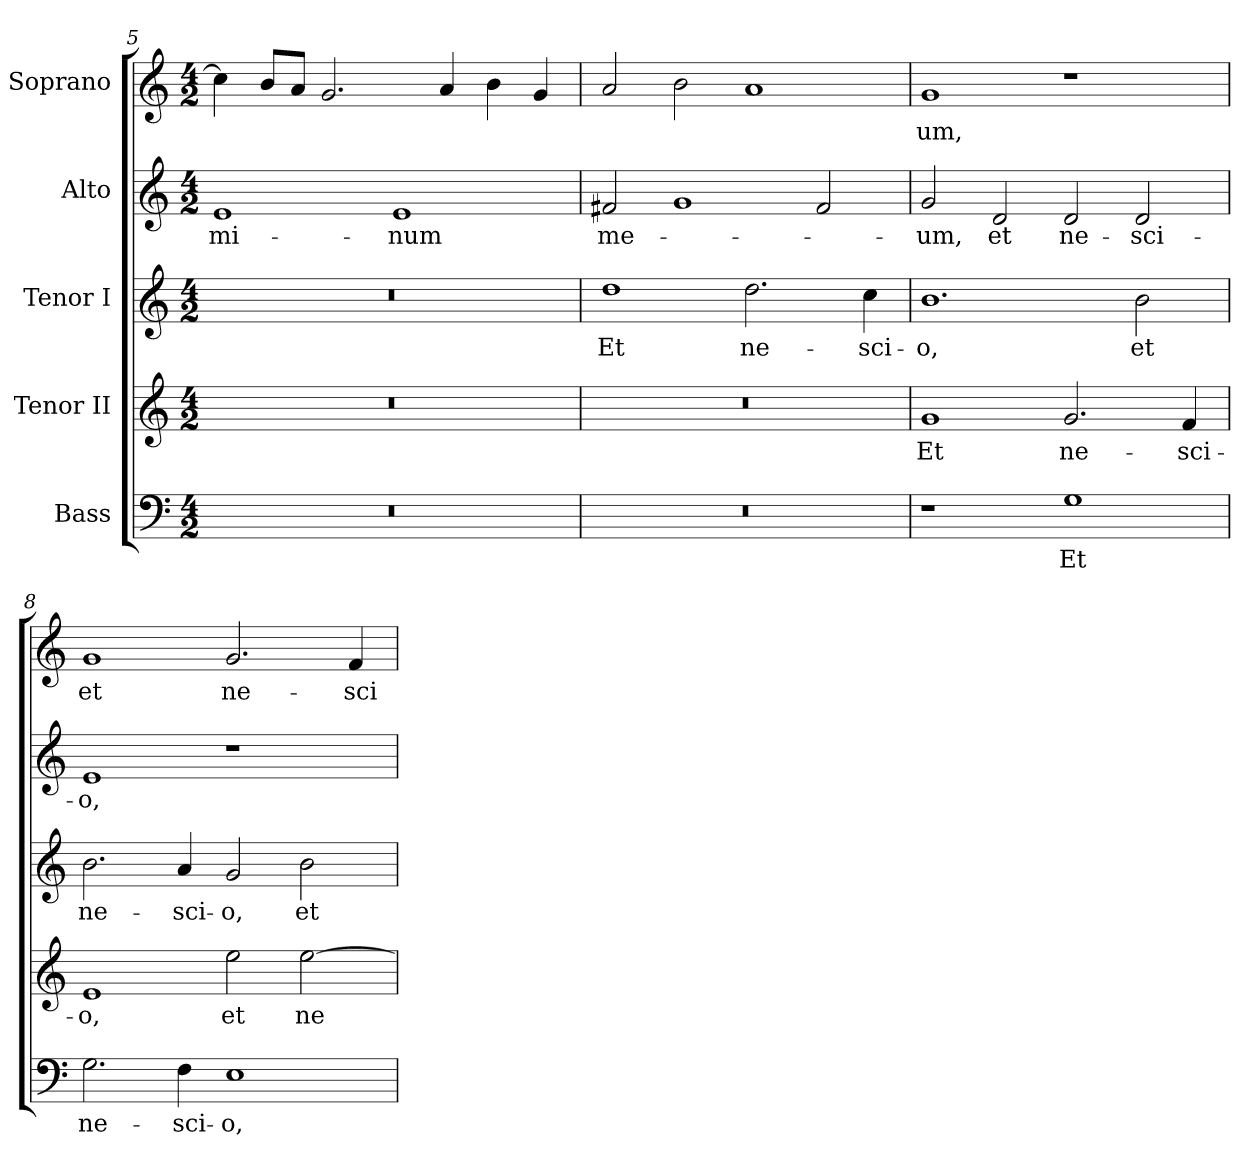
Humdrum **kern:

**kern	**text	**kern	**text	**kern	**text	**kern	**text	**kern	**text
*part5	*part5	*part4	*part4	*part3	*part3	*part2	*part2	*part1	*part1
*staff5	*staff5	*staff4	*staff4	*staff3	*staff3	*staff2	*staff2	*staff1	*staff1
*I"Bass	*	*I"Tenor II	*	*I"Tenor I	*	*I"Alto	*	*I"Soprano	*
*clefF4	*	*clefG2	*	*clefG2	*	*clefG2	*	*clefG2	*
*	*	*ITrd7c12	*	*ITrd7c12	*	*	*	*	*
*k[]	*	*k[]	*	*k[]	*	*k[]	*	*k[]	*
*C:	*	*C:	*	*C:	*	*C:	*	*C:	*
*M4/2	*	*M4/2	*	*M4/2	*	*M4/2	*	*M4/2	*
=5	=5	=5	=5	=5	=5	=5	=5	=5	=5
!LO:N:vis=1	!	!LO:N:vis=1	!	!LO:N:vis=1	!	!	!	!	!
!	!	!	!	!	!	!	!LO:LY:b:color=#000000	!	!
0r	.	0r	.	0r	.	1ei	-mi-	4cci\]	.
.	.	.	.	.	.	.	.	8bi/L	.
.	.	.	.	.	.	.	.	8ai/J	.
.	.	.	.	.	.	.	.	2.gi/	.
!	!	!	!	!	!	!	!LO:LY:b:color=#000000	!	!
.	.	.	.	.	.	1ei	-num	.	.
.	.	.	.	.	.	.	.	4ai/	.
.	.	.	.	.	.	.	.	4bi\	.
.	.	.	.	.	.	.	.	4gi/	.
!!LO:LB:g=z
=6	=6	=6	=6	=6	=6	=6	=6	=6	=6
!LO:N:vis=1	!	!LO:N:vis=1	!	!	!	!	!	!	!
!	!	!	!	!	!LO:LY:b:color=#000000	!	!	!	!
!	!	!	!	!	!	!	!LO:LY:b:color=#000000	!	!
0r	.	0r	.	1di	Et	2f#Xi/	me-	2ai/	.
.	.	.	.	.	.	1gi	.	2bi\	.
!	!	!	!	!	!LO:LY:b:color=#000000	!	!	!	!
.	.	.	.	2.di\	ne-	.	.	1ai	.
.	.	.	.	.	.	2f#i/	.	.	.
!	!	!	!	!	!LO:LY:b:color=#000000	!	!	!	!
.	.	.	.	4ci\	-sci-	.	.	.	.
=7	=7	=7	=7	=7	=7	=7	=7	=7	=7
!	!	!	!LO:LY:b:color=#000000	!	!	!	!	!	!
!	!	!	!	!	!LO:LY:b:color=#000000	!	!	!	!
!	!	!	!	!	!	!	!LO:LY:b:color=#000000	!	!
!	!	!	!	!	!	!	!	!	!LO:LY:b:color=#000000
1r	.	1Gi	Et	1.Bi	-o,	2gi/	-um,	1gi	-um,
!	!	!	!	!	!	!	!LO:LY:b:color=#000000	!	!
.	.	.	.	.	.	2di/	et	.	.
!	!LO:LY:b:color=#000000	!	!	!	!	!	!	!	!
!	!	!	!LO:LY:b:color=#000000	!	!	!	!	!	!
!	!	!	!	!	!	!	!LO:LY:b:color=#000000	!	!
1Gi	Et	2.Gi/	ne-	.	.	2di/	ne-	1r	.
!	!	!	!	!	!LO:LY:b:color=#000000	!	!	!	!
!	!	!	!	!	!	!	!LO:LY:b:color=#000000	!	!
.	.	.	.	2Bi\	et	2di/	-sci-	.	.
!	!	!	!LO:LY:b:color=#000000	!	!	!	!	!	!
.	.	4Fi/	-sci-	.	.	.	.	.	.
=8	=8	=8	=8	=8	=8	=8	=8	=8	=8
!	!LO:LY:b:color=#000000	!	!	!	!	!	!	!	!
!	!	!	!LO:LY:b:color=#000000	!	!	!	!	!	!
!	!	!	!	!	!LO:LY:b:color=#000000	!	!	!	!
!	!	!	!	!	!	!	!LO:LY:b:color=#000000	!	!
!	!	!	!	!	!	!	!	!	!LO:LY:b:color=#000000
2.Gi\	ne-	1Ei	-o,	2.Bi\	ne-	1ei	-o,	1gi	et
!	!LO:LY:b:color=#000000	!	!	!	!	!	!	!	!
!	!	!	!	!	!LO:LY:b:color=#000000	!	!	!	!
4Fi\	-sci-	.	.	4Ai/	-sci-	.	.	.	.
!	!LO:LY:b:color=#000000	!	!	!	!	!	!	!	!
!	!	!	!LO:LY:b:color=#000000	!	!	!	!	!	!
!	!	!	!	!	!LO:LY:b:color=#000000	!	!	!	!
!	!	!	!	!	!	!	!	!	!LO:LY:b:color=#000000
1Ei	-o,	2ei\	et	2Gi/	-o,	1r	.	2.gi/	ne-
!	!	!	!LO:LY:b:color=#000000	!	!	!	!	!	!
!	!	!	!	!	!LO:LY:b:color=#000000	!	!	!	!
.	.	[>2ei\	ne-	2Bi\	et	.	.	.	.
!	!	!	!	!	!	!	!	!	!LO:LY:b:color=#000000
.	.	.	.	.	.	.	.	4fi/	-sci-
=	=	=	=	=	=	=	=	=	=
*-	*-	*-	*-	*-	*-	*-	*-	*-	*-
